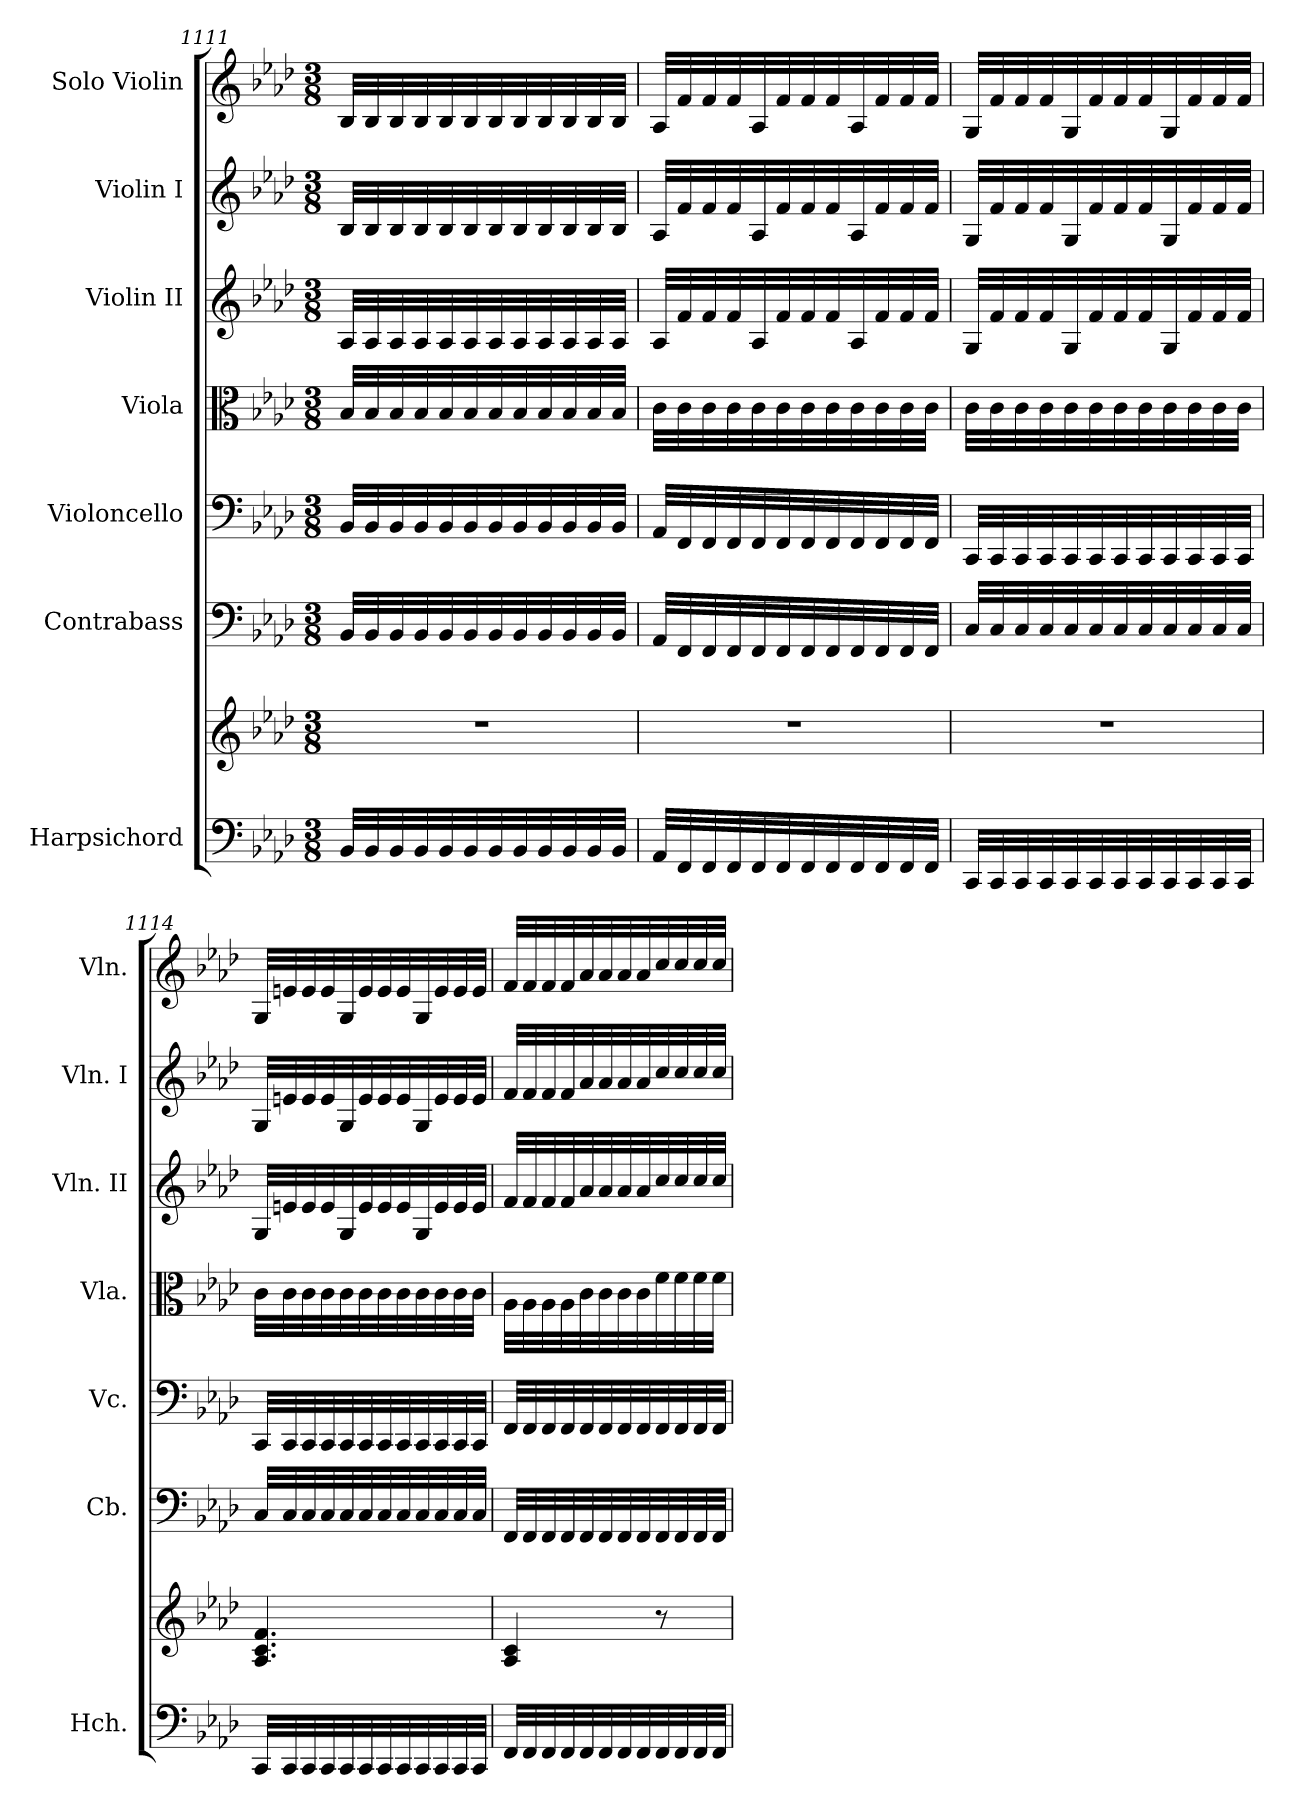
**kern	**kern	**kern	**kern	**kern	**kern	**kern	**kern
*part7	*part7	*part6	*part5	*part4	*part3	*part2	*part1
*staff8	*staff7	*staff6	*staff5	*staff4	*staff3	*staff2	*staff1
*I"Harpsichord	*	*I"Contrabass	*I"Violoncello	*I"Viola	*I"Violin II	*I"Violin I	*I"Solo Violin
*I'Hch.	*	*I'Cb.	*I'Vc.	*I'Vla.	*I'Vln. II	*I'Vln. I	*I'Vln.
!!LO:PB:g=z
*clefF4	*clefG2	*clefF4	*clefF4	*clefC3	*clefG2	*clefG2	*clefG2
*	*	*ITrd7c12	*	*	*	*	*
*k[b-e-a-d-]	*k[b-e-a-d-]	*k[b-e-a-d-]	*k[b-e-a-d-]	*k[b-e-a-d-]	*k[b-e-a-d-]	*k[b-e-a-d-]	*k[b-e-a-d-]
*M3/8	*M3/8	*M3/8	*M3/8	*M3/8	*M3/8	*M3/8	*M3/8
=1111	=1111	=1111	=1111	=1111	=1111	=1111	=1111
32BB-/LLL	4.r	32BBB-/LLL	32BB-/LLL	32B-/LLL	32A-/LLL	32B-/LLL	32B-/LLL
32BB-/	.	32BBB-/	32BB-/	32B-/	32A-/	32B-/	32B-/
32BB-/	.	32BBB-/	32BB-/	32B-/	32A-/	32B-/	32B-/
32BB-/	.	32BBB-/	32BB-/	32B-/	32A-/	32B-/	32B-/
32BB-/	.	32BBB-/	32BB-/	32B-/	32A-/	32B-/	32B-/
32BB-/	.	32BBB-/	32BB-/	32B-/	32A-/	32B-/	32B-/
32BB-/	.	32BBB-/	32BB-/	32B-/	32A-/	32B-/	32B-/
32BB-/	.	32BBB-/	32BB-/	32B-/	32A-/	32B-/	32B-/
32BB-/	.	32BBB-/	32BB-/	32B-/	32A-/	32B-/	32B-/
32BB-/	.	32BBB-/	32BB-/	32B-/	32A-/	32B-/	32B-/
32BB-/	.	32BBB-/	32BB-/	32B-/	32A-/	32B-/	32B-/
32BB-/JJJ	.	32BBB-/JJJ	32BB-/JJJ	32B-/JJJ	32A-/JJJ	32B-/JJJ	32B-/JJJ
=1112	=1112	=1112	=1112	=1112	=1112	=1112	=1112
32AA-/LLL	4.r	32AAA-/LLL	32AA-/LLL	32c\LLL	32A-/LLL	32A-/LLL	32A-/LLL
32FF/	.	32FFF/	32FF/	32c\	32f/	32f/	32f/
32FF/	.	32FFF/	32FF/	32c\	32f/	32f/	32f/
32FF/	.	32FFF/	32FF/	32c\	32f/	32f/	32f/
32FF/	.	32FFF/	32FF/	32c\	32A-/	32A-/	32A-/
32FF/	.	32FFF/	32FF/	32c\	32f/	32f/	32f/
32FF/	.	32FFF/	32FF/	32c\	32f/	32f/	32f/
32FF/	.	32FFF/	32FF/	32c\	32f/	32f/	32f/
32FF/	.	32FFF/	32FF/	32c\	32A-/	32A-/	32A-/
32FF/	.	32FFF/	32FF/	32c\	32f/	32f/	32f/
32FF/	.	32FFF/	32FF/	32c\	32f/	32f/	32f/
32FF/JJJ	.	32FFF/JJJ	32FF/JJJ	32c\JJJ	32f/JJJ	32f/JJJ	32f/JJJ
=1113	=1113	=1113	=1113	=1113	=1113	=1113	=1113
32CC/LLL	4.r	32CC/LLL	32CC/LLL	32c\LLL	32G/LLL	32G/LLL	32G/LLL
32CC/	.	32CC/	32CC/	32c\	32f/	32f/	32f/
32CC/	.	32CC/	32CC/	32c\	32f/	32f/	32f/
32CC/	.	32CC/	32CC/	32c\	32f/	32f/	32f/
32CC/	.	32CC/	32CC/	32c\	32G/	32G/	32G/
32CC/	.	32CC/	32CC/	32c\	32f/	32f/	32f/
32CC/	.	32CC/	32CC/	32c\	32f/	32f/	32f/
32CC/	.	32CC/	32CC/	32c\	32f/	32f/	32f/
32CC/	.	32CC/	32CC/	32c\	32G/	32G/	32G/
32CC/	.	32CC/	32CC/	32c\	32f/	32f/	32f/
32CC/	.	32CC/	32CC/	32c\	32f/	32f/	32f/
32CC/JJJ	.	32CC/JJJ	32CC/JJJ	32c\JJJ	32f/JJJ	32f/JJJ	32f/JJJ
!!LO:PB:g=z
=1114	=1114	=1114	=1114	=1114	=1114	=1114	=1114
32CC/LLL	4.A-/ 4.c/ 4.f/	32CC/LLL	32CC/LLL	32c\LLL	32G/LLL	32G/LLL	32G/LLL
32CC/	.	32CC/	32CC/	32c\	32en/	32en/	32en/
32CC/	.	32CC/	32CC/	32c\	32e/	32e/	32e/
32CC/	.	32CC/	32CC/	32c\	32e/	32e/	32e/
32CC/	.	32CC/	32CC/	32c\	32G/	32G/	32G/
32CC/	.	32CC/	32CC/	32c\	32e/	32e/	32e/
32CC/	.	32CC/	32CC/	32c\	32e/	32e/	32e/
32CC/	.	32CC/	32CC/	32c\	32e/	32e/	32e/
32CC/	.	32CC/	32CC/	32c\	32G/	32G/	32G/
32CC/	.	32CC/	32CC/	32c\	32e/	32e/	32e/
32CC/	.	32CC/	32CC/	32c\	32e/	32e/	32e/
32CC/JJJ	.	32CC/JJJ	32CC/JJJ	32c\JJJ	32e/JJJ	32e/JJJ	32e/JJJ
=1115	=1115	=1115	=1115	=1115	=1115	=1115	=1115
32FF/LLL	4A-/ 4c/	32FFF/LLL	32FF/LLL	32A-\LLL	32f/LLL	32f/LLL	32f/LLL
32FF/	.	32FFF/	32FF/	32A-\	32f/	32f/	32f/
32FF/	.	32FFF/	32FF/	32A-\	32f/	32f/	32f/
32FF/	.	32FFF/	32FF/	32A-\	32f/	32f/	32f/
32FF/	.	32FFF/	32FF/	32c\	32a-/	32a-/	32a-/
32FF/	.	32FFF/	32FF/	32c\	32a-/	32a-/	32a-/
32FF/	.	32FFF/	32FF/	32c\	32a-/	32a-/	32a-/
32FF/	.	32FFF/	32FF/	32c\	32a-/	32a-/	32a-/
32FF/	8r	32FFF/	32FF/	32f\	32cc/	32cc/	32cc/
32FF/	.	32FFF/	32FF/	32f\	32cc/	32cc/	32cc/
32FF/	.	32FFF/	32FF/	32f\	32cc/	32cc/	32cc/
32FF/JJJ	.	32FFF/JJJ	32FF/JJJ	32f\JJJ	32cc/JJJ	32cc/JJJ	32cc/JJJ
=	=	=	=	=	=	=	=
*-	*-	*-	*-	*-	*-	*-	*-
